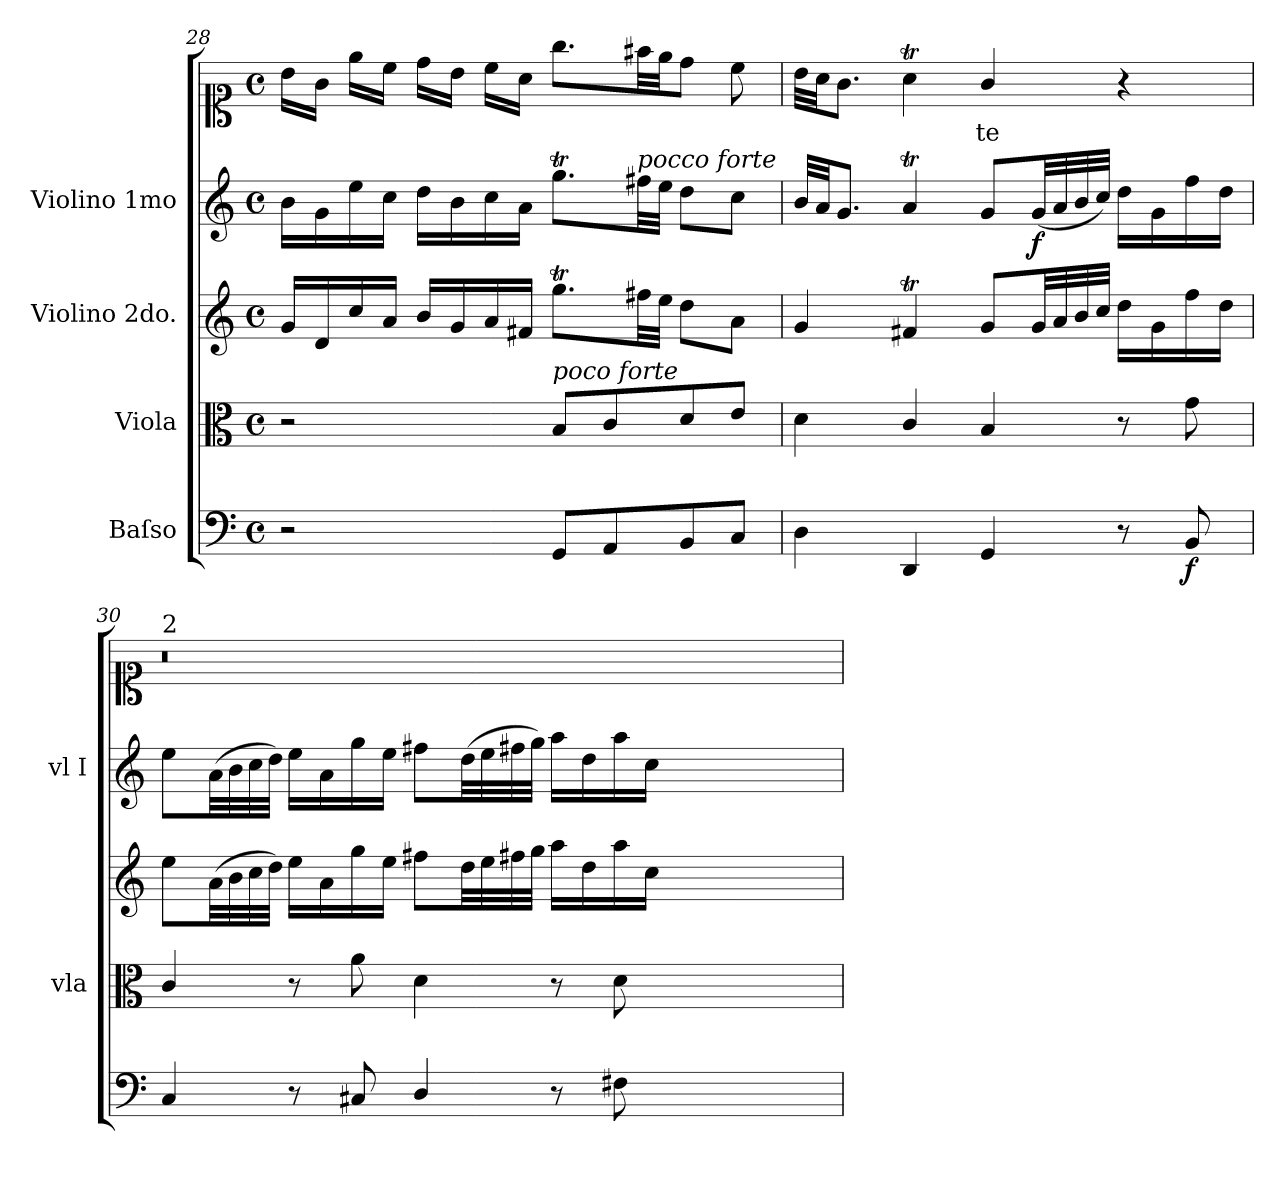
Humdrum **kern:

**kern	**dynam	**kern	**kern	**kern	**dynam	**kern	**text
*part5	*part5	*part4	*part3	*part2	*part2	*part1	*part1
*staff5	*staff5	*staff4	*staff3	*staff2	*staff2	*staff1	*staff1
*I"Baſso	*	*I"Viola	*I"Violino 2do.	*I"Violino 1mo	*	*	*
*	*	*I'vla	*	*I'vl I	*	*	*
*clefF4	*	*clefC3	*clefG2	*clefG2	*	*clefC1	*
*k[]	*	*k[]	*k[]	*k[]	*	*k[]	*
*M4/4	*	*M4/4	*M4/4	*M4/4	*	*M4/4	*
*met(c)	*	*met(c)	*met(c)	*met(c)	*	*met(c)	*
=28	=28	=28	=28	=28	=28	=28	=28
2r	.	2r	16g/LL	16b\LL	.	16b\LL	.
.	.	.	16d/	16g\	.	16g\JJ	.
.	.	.	16cc/	16ee\	.	16ee\LL	.
.	.	.	16a/JJ	16cc\JJ	.	16cc\JJ	.
.	.	.	16b/LL	16dd\LL	.	16dd\LL	.
.	.	.	16g/	16b\	.	16b\JJ	.
.	.	.	16a/	16cc\	.	16cc\LL	.
.	.	.	16f#X/JJ	16a\JJ	.	16a\JJ	.
!	!	!LO:TX:a:i:t=poco forte	!	!	!	!	!
8GG/L	.	8B/L	8.ggT\L	8.ggT\L	.	8.gg\L	.
8AA/	.	8c/	.	.	.	.	.
!	!	!	!	!LO:TX:a:i:t=pocco forte	!	!	!
.	.	.	32ff#X\LL	32ff#X\LL	.	32ff#X\LL	.
.	.	.	32ee\JJJ	32ee\JJJ	.	32ee\JJ	.
8BB/	.	8d/	8dd\L	8dd\L	.	8dd\J	.
8C/J	.	8e/J	8a\J	8cc\J	.	8cc\	.
=29	=29	=29	=29	=29	=29	=29	=29
4D\	.	4d\	4g/	32b/LLL	.	32b\LLL	.
.	.	.	.	32a/JJ	.	32a\JJ	.
.	.	.	.	8.g/J	.	8.g\J	.
4DD/	.	4c/	4f#Xt/	4aT/	.	4aT\	.
4GG/	.	4B/	8g/L	8g/L	.	4g/	-te
!	!	!	!	!	!LO:DY:b	!	!
.	.	.	32g/LL	(32g/LL	f	.	.
.	.	.	32a/	32a/	.	.	.
.	.	.	32b/	32b/	.	.	.
.	.	.	32cc/JJJ	32cc/JJJ)	.	.	.
8r	.	8r	16dd\LL	16dd\LL	.	4r	.
.	.	.	16g\	16g\	.	.	.
8BB/	f	8g\	16ff\	16ff\	.	.	.
.	.	.	16dd\JJ	16dd\JJ	.	.	.
=30	=30	=30	=30	=30	=30	=30	=30
!	!	!	!	!	!	!LO:TX:a:t=2	!
4C/	.	4c/	8ee\L	8ee\L	.	0r	.
.	.	.	(32a\LL	(32a\LL	.	.	.
.	.	.	32b\	32b\	.	.	.
.	.	.	32cc\	32cc\	.	.	.
.	.	.	32dd\JJJ)	32dd\JJJ)	.	.	.
8r	.	8r	16ee\LL	16ee\LL	.	.	.
.	.	.	16a\	16a\	.	.	.
8C#X/	.	8a\	16gg\	16gg\	.	.	.
.	.	.	16ee\JJ	16ee\JJ	.	.	.
4D/	.	4d\	8ff#X\L	8ff#X\L	.	.	.
.	.	.	32dd\LL	(32dd\LL	.	.	.
.	.	.	32ee\	32ee\	.	.	.
.	.	.	32ff#X\	32ff#X\	.	.	.
.	.	.	32gg\JJJ	32gg\JJJ)	.	.	.
8r	.	8r	16aa\LL	16aa\LL	.	.	.
.	.	.	16dd\	16dd\	.	.	.
8F#X\	.	8d\	16aa\	16aa\	.	.	.
.	.	.	16cc\JJ	16cc\JJ	.	.	.
1ryy	.	1ryy	1ryy	1ryy	.	.	.
=	=	=	=	=	=	=	=
*-	*-	*-	*-	*-	*-	*-	*-
